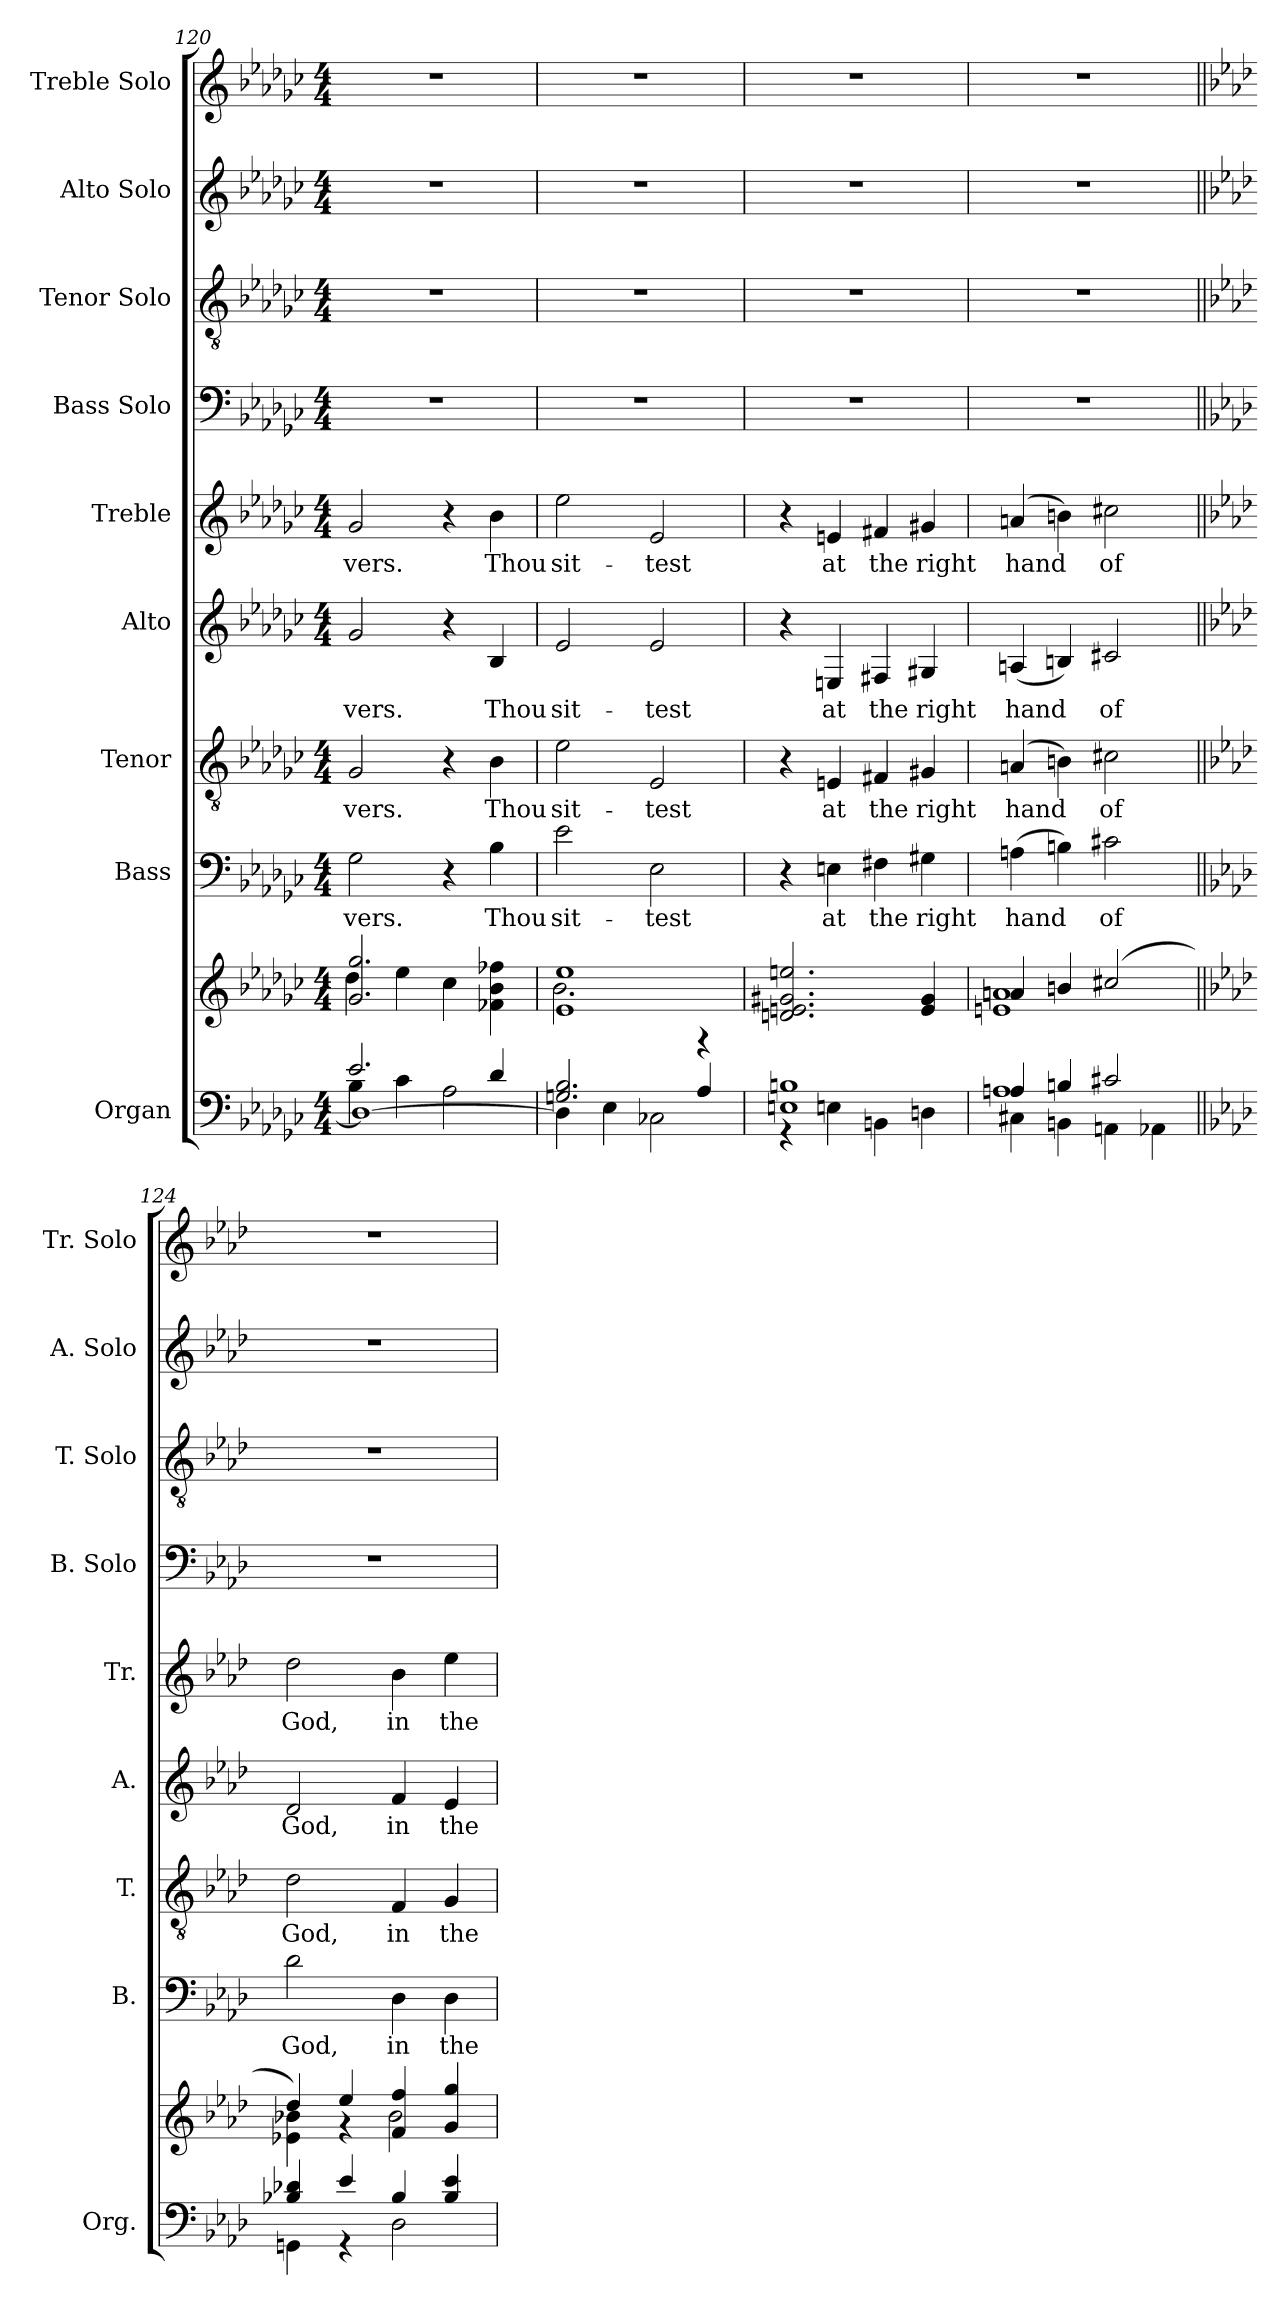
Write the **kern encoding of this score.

**kern	**kern	**kern	**text	**kern	**text	**kern	**text	**kern	**text	**kern	**kern	**kern	**kern
*part9	*part9	*part8	*part8	*part7	*part7	*part6	*part6	*part5	*part5	*part4	*part3	*part2	*part1
*staff10	*staff9	*staff8	*staff8	*staff7	*staff7	*staff6	*staff6	*staff5	*staff5	*staff4	*staff3	*staff2	*staff1
*I"Organ	*	*I"Bass	*	*I"Tenor	*	*I"Alto	*	*I"Treble	*	*I"Bass Solo	*I"Tenor Solo	*I"Alto Solo	*I"Treble Solo
*I'Org.	*	*I'B.	*	*I'T.	*	*I'A.	*	*I'Tr.	*	*I'B. Solo	*I'T. Solo	*I'A. Solo	*I'Tr. Solo
!!LO:LB:g=z
*clefF4	*clefG2	*clefF4	*	*clefGv2	*	*clefG2	*	*clefG2	*	*clefF4	*clefGv2	*clefG2	*clefG2
*	*	*	*	*ITrd7c12	*	*	*	*	*	*	*ITrd7c12	*	*
*k[b-e-a-d-g-c-]	*k[b-e-a-d-g-c-]	*k[b-e-a-d-g-c-]	*	*k[b-e-a-d-g-c-]	*	*k[b-e-a-d-g-c-]	*	*k[b-e-a-d-g-c-]	*	*k[b-e-a-d-g-c-]	*k[b-e-a-d-g-c-]	*k[b-e-a-d-g-c-]	*k[b-e-a-d-g-c-]
*e-:	*e-:	*e-:	*	*e-:	*	*e-:	*	*e-:	*	*e-:	*e-:	*e-:	*e-:
*M4/4	*M4/4	*M4/4	*	*M4/4	*	*M4/4	*	*M4/4	*	*M4/4	*M4/4	*M4/4	*M4/4
=120	=120	=120	=120	=120	=120	=120	=120	=120	=120	=120	=120	=120	=120
*^	*^	*	*	*	*	*	*	*	*	*	*	*	*
*	*^	*	*	*	*	*	*	*	*	*	*	*	*	*	*
!	!	!	!	!	!	!LO:LY:b:color=#000000	!	!	!	!	!	!	!	!	!	!
!	!	!	!	!	!	!	!	!LO:LY:b:color=#000000	!	!	!	!	!	!	!	!
!	!	!	!	!	!	!	!	!	!	!LO:LY:b:color=#000000	!	!	!	!	!	!
!	!	!	!	!	!	!	!	!	!	!	!	!LO:LY:b:color=#000000	!	!	!	!
2.e-i/	4B-i\	1D-i_	2.g-i/ 2.gg-i	4dd-i\	2G-i\	-vers.	2GG-i/	-vers.	2g-i/	-vers.	2g-i/	-vers.	1r	1r	1r	1r
.	4c-i\	.	.	4ee-i\	.	.	.	.	.	.	.	.	.	.	.	.
.	2A-i\	.	.	4cc-i\	4r	.	4r	.	4r	.	4r	.	.	.	.	.
!	!	!	!	!	!	!LO:LY:b:color=#000000	!	!	!	!	!	!	!	!	!	!
!	!	!	!	!	!	!	!	!LO:LY:b:color=#000000	!	!	!	!	!	!	!	!
!	!	!	!	!	!	!	!	!	!	!LO:LY:b:color=#000000	!	!	!	!	!	!
!	!	!	!	!	!	!	!	!	!	!	!	!LO:LY:b:color=#000000	!	!	!	!
4d-i/	.	.	4f-Xi\ 4b-i 4ff-Xi	4ryy	4B-i\	Thou	4BB-i\	Thou	4B-i/	Thou	4b-i\	Thou	.	.	.	.
*	*v	*v	*	*	*	*	*	*	*	*	*	*	*	*	*	*
=121	=121	=121	=121	=121	=121	=121	=121	=121	=121	=121	=121	=121	=121	=121	=121
!	!	!	!	!	!LO:LY:b:color=#000000	!	!	!	!	!	!	!	!	!	!
!	!	!	!	!	!	!	!LO:LY:b:color=#000000	!	!	!	!	!	!	!	!
!	!	!	!	!	!	!	!	!	!LO:LY:b:color=#000000	!	!	!	!	!	!
!	!	!	!	!	!	!	!	!	!	!	!LO:LY:b:color=#000000	!	!	!	!
2.Gni/ 2.B-i	4D-i\]	1e-i 1ee-i	2.b-i\	2e-i\	sit-	2E-i\	sit-	2e-i/	sit-	2ee-i\	sit-	1r	1r	1r	1r
.	4E-i\	.	.	.	.	.	.	.	.	.	.	.	.	.	.
!	!	!	!	!	!LO:LY:b:color=#000000	!	!	!	!	!	!	!	!	!	!
!	!	!	!	!	!	!	!LO:LY:b:color=#000000	!	!	!	!	!	!	!	!
!	!	!	!	!	!	!	!	!	!LO:LY:b:color=#000000	!	!	!	!	!	!
!	!	!	!	!	!	!	!	!	!	!	!LO:LY:b:color=#000000	!	!	!	!
.	2C-Xi\	.	.	2E-i\	-test	2EE-i/	-test	2e-i/	-test	2e-i/	-test	.	.	.	.
4A-i/	.	.	4r	.	.	.	.	.	.	.	.	.	.	.	.
*	*	*v	*v	*	*	*	*	*	*	*	*	*	*	*	*
=122	=122	=122	=122	=122	=122	=122	=122	=122	=122	=122	=122	=122	=122	=122
1Eni 1Bni	4r	2.dni/ 2.eni 2.g#Xi 2.eeni	4r	.	4r	.	4r	.	4r	.	1r	1r	1r	1r
!	!	!	!	!LO:LY:b:color=#000000	!	!	!	!	!	!	!	!	!	!
!	!	!	!	!	!	!LO:LY:b:color=#000000	!	!	!	!	!	!	!	!
!	!	!	!	!	!	!	!	!LO:LY:b:color=#000000	!	!	!	!	!	!
!	!	!	!	!	!	!	!	!	!	!LO:LY:b:color=#000000	!	!	!	!
.	4Eni\	.	4Eni\	at	4EEni/	at	4Eni/	at	4eni/	at	.	.	.	.
!	!	!	!	!LO:LY:b:color=#000000	!	!	!	!	!	!	!	!	!	!
!	!	!	!	!	!	!LO:LY:b:color=#000000	!	!	!	!	!	!	!	!
!	!	!	!	!	!	!	!	!LO:LY:b:color=#000000	!	!	!	!	!	!
!	!	!	!	!	!	!	!	!	!	!LO:LY:b:color=#000000	!	!	!	!
.	4BBni\	.	4F#Xi\	the	4FF#Xi/	the	4F#Xi/	the	4f#Xi/	the	.	.	.	.
!	!	!	!	!LO:LY:b:color=#000000	!	!	!	!	!	!	!	!	!	!
!	!	!	!	!	!	!LO:LY:b:color=#000000	!	!	!	!	!	!	!	!
!	!	!	!	!	!	!	!	!LO:LY:b:color=#000000	!	!	!	!	!	!
!	!	!	!	!	!	!	!	!	!	!LO:LY:b:color=#000000	!	!	!	!
.	4Dni\	4ei/ 4g#i	4G#Xi\	right	4GG#Xi/	right	4G#Xi/	right	4g#Xi/	right	.	.	.	.
=123	=123	=123	=123	=123	=123	=123	=123	=123	=123	=123	=123	=123	=123	=123
*	*^	*^	*	*	*	*	*	*	*	*	*	*	*	*
!	!	!	!	!	!	!LO:LY:b:color=#000000	!	!	!	!	!	!	!	!	!	!
!	!	!	!	!	!	!	!	!LO:LY:b:color=#000000	!	!	!	!	!	!	!	!
!	!	!	!	!	!	!	!	!	!	!LO:LY:b:color=#000000	!	!	!	!	!	!
!	!	!	!	!	!	!	!	!	!	!	!	!LO:LY:b:color=#000000	!	!	!	!
4Ani/	4C#Xi\	1Ai	4ani/	1eni 1ani	(4Ani\	hand	(4AAni/	hand	(4Ani/	hand	(4ani/	hand	1r	1r	1r	1r
4Bni/	4BBni\	.	4bni/	.	4Bni\)	.	4BBni\)	.	4Bni/)	.	4bni\)	.	.	.	.	.
!	!	!	!	!	!	!LO:LY:b:color=#000000	!	!	!	!	!	!	!	!	!	!
!	!	!	!	!	!	!	!	!LO:LY:b:color=#000000	!	!	!	!	!	!	!	!
!	!	!	!	!	!	!	!	!	!	!LO:LY:b:color=#000000	!	!	!	!	!	!
!	!	!	!	!	!	!	!	!	!	!	!	!LO:LY:b:color=#000000	!	!	!	!
2c#Xi/	4AAni\	.	(2cc#Xi/	.	2c#Xi\	of	2C#Xi\	of	2c#Xi/	of	2cc#Xi\	of	.	.	.	.
.	4AA-Xi\	.	.	.	.	.	.	.	.	.	.	.	.	.	.	.
*v	*v	*v	*	*	*	*	*	*	*	*	*	*	*	*	*	*
=124||	=124||	=124||	=124||	=124||	=124||	=124||	=124||	=124||	=124||	=124||	=124||	=124||	=124||	=124||
*k[b-e-a-d-]	*k[b-e-a-d-]	*	*k[b-e-a-d-]	*	*k[b-e-a-d-]	*	*k[b-e-a-d-]	*	*k[b-e-a-d-]	*	*k[b-e-a-d-]	*k[b-e-a-d-]	*k[b-e-a-d-]	*k[b-e-a-d-]
*A-:	*A-:	*	*A-:	*	*A-:	*	*A-:	*	*A-:	*	*A-:	*A-:	*A-:	*A-:
*^	*	*	*	*	*	*	*	*	*	*	*	*	*	*
!	!	!	!	!	!LO:LY:b:color=#000000	!	!	!	!	!	!	!	!	!	!
!	!	!	!	!	!	!	!LO:LY:b:color=#000000	!	!	!	!	!	!	!	!
!	!	!	!	!	!	!	!	!	!LO:LY:b:color=#000000	!	!	!	!	!	!
!	!	!	!	!	!	!	!	!	!	!	!LO:LY:b:color=#000000	!	!	!	!
4B-Xi/ 4d-Xi	4GGni\	4dd-i/)	4e-Xi\ 4b-Xi	2d-i\	God,	2D-i\	God,	2d-i/	God,	2dd-i\	God,	1r	1r	1r	1r
4e-i/	4r	4ee-i/	4r	.	.	.	.	.	.	.	.	.	.	.	.
!	!	!	!	!	!LO:LY:b:color=#000000	!	!	!	!	!	!	!	!	!	!
!	!	!	!	!	!	!	!LO:LY:b:color=#000000	!	!	!	!	!	!	!	!
!	!	!	!	!	!	!	!	!	!LO:LY:b:color=#000000	!	!	!	!	!	!
!	!	!	!	!	!	!	!	!	!	!	!LO:LY:b:color=#000000	!	!	!	!
4B-i/	2D-i\	4fi/ 4ffi	2b-i\	4D-i\	in	4FFi/	in	4fi/	in	4b-i\	in	.	.	.	.
!	!	!	!	!	!LO:LY:b:color=#000000	!	!	!	!	!	!	!	!	!	!
!	!	!	!	!	!	!	!LO:LY:b:color=#000000	!	!	!	!	!	!	!	!
!	!	!	!	!	!	!	!	!	!LO:LY:b:color=#000000	!	!	!	!	!	!
!	!	!	!	!	!	!	!	!	!	!	!LO:LY:b:color=#000000	!	!	!	!
4B-i/ 4e-i	.	4gi/ 4ggi	.	4D-i\	the	4GGi/	the	4e-i/	the	4ee-i\	the	.	.	.	.
*v	*v	*	*	*	*	*	*	*	*	*	*	*	*	*	*
*	*v	*v	*	*	*	*	*	*	*	*	*	*	*	*
=	=	=	=	=	=	=	=	=	=	=	=	=	=
*-	*-	*-	*-	*-	*-	*-	*-	*-	*-	*-	*-	*-	*-
